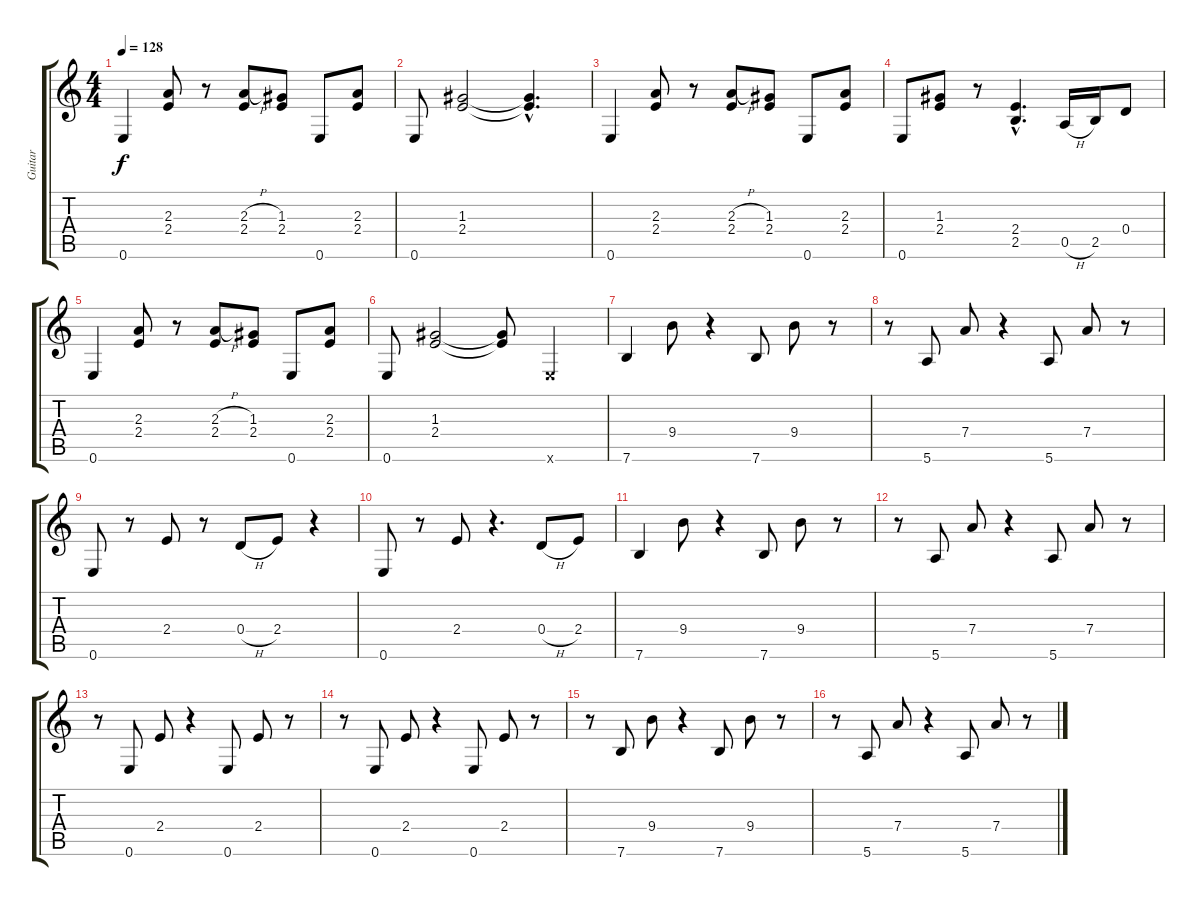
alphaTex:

\track ("Guitar" "Guitar") {instrument overdrivenguitar}
\staff {score tabs}
\tuning (E4 B3 G3 D3 A2 E2) {hide}
\ts (4 4)
\tempo 128
\clef g2
\ks c
0.6.4{dy f} (2.3 2.4).8 r.8 (2.3{h} 2.4).8 (1.3 2.4).8 0.6.8 (2.3 2.4).8 |
0.6.8 (1.3 2.4).2 (1.3{hac t} 2.4{hac t}).4{d} |
0.6.4 (2.3 2.4).8 r.8 (2.3{h} 2.4).8 (1.3 2.4).8 0.6.8 (2.3 2.4).8 |
0.6.8 (1.3 2.4).8 r.8 (2.4{hac} 2.5{hac}).4{d} 0.5{h}.16 2.5.16 0.4.8 |
0.6.4 (2.3 2.4).8 r.8 (2.3{h} 2.4).8 (1.3 2.4).8 0.6.8 (2.3 2.4).8 |
0.6.8 (1.3 2.4).2 (1.3{t} 2.4{t}).8 0.6{x}.4 |
7.6.4 9.4.8 r.4 7.6.8 9.4.8 r.8 |
r.8 5.6.8 7.4.8 r.4 5.6.8 7.4.8 r.8 |
0.6.8 r.8 2.4.8 r.8 0.4{h}.8 2.4.8 r.4 |
0.6.8 r.8 2.4.8 r.4{d} 0.4{h}.8 2.4.8 |
7.6.4 9.4.8 r.4 7.6.8 9.4.8 r.8 |
r.8 5.6.8 7.4.8 r.4 5.6.8 7.4.8 r.8 |
r.8 0.6.8 2.4.8 r.4 0.6.8 2.4.8 r.8 |
r.8 0.6.8 2.4.8 r.4 0.6.8 2.4.8 r.8 |
r.8 7.6.8 9.4.8 r.4 7.6.8 9.4.8 r.8 |
r.8 5.6.8 7.4.8 r.4 5.6.8 7.4.8 r.8
